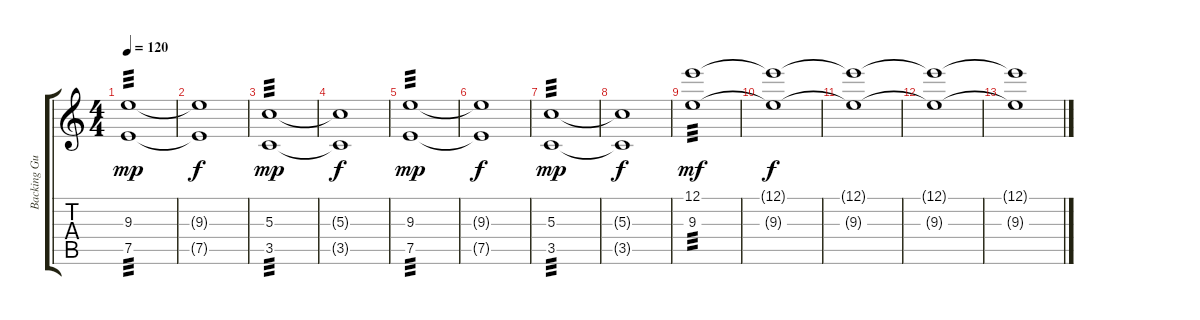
\track ("Backing Guitar" "Backing Gu") {instrument electricguitarmuted}
\staff {score tabs}
\tuning (E4 B3 G3 D3 A2 E2) {hide}
\ts (4 4)
\tempo 120
\clef g2
\ks c
(9.3 7.5).1{tp 3 dy mp} |
(9.3{t} 7.5{t}).1{dy f} |
(5.3 3.5).1{tp 3 dy mp} |
(5.3{t} 3.5{t}).1{dy f} |
(9.3 7.5).1{tp 3 dy mp} |
(9.3{t} 7.5{t}).1{dy f} |
(5.3 3.5).1{tp 3 dy mp} |
(5.3{t} 3.5{t}).1{dy f} |
(12.1 9.3).1{tp 3 dy mf volume 1} |
(12.1{t} 9.3{t}).1{dy f} |
(12.1{t} 9.3{t}).1 |
(12.1{t} 9.3{t}).1 |
(12.1{t} 9.3{t}).1
